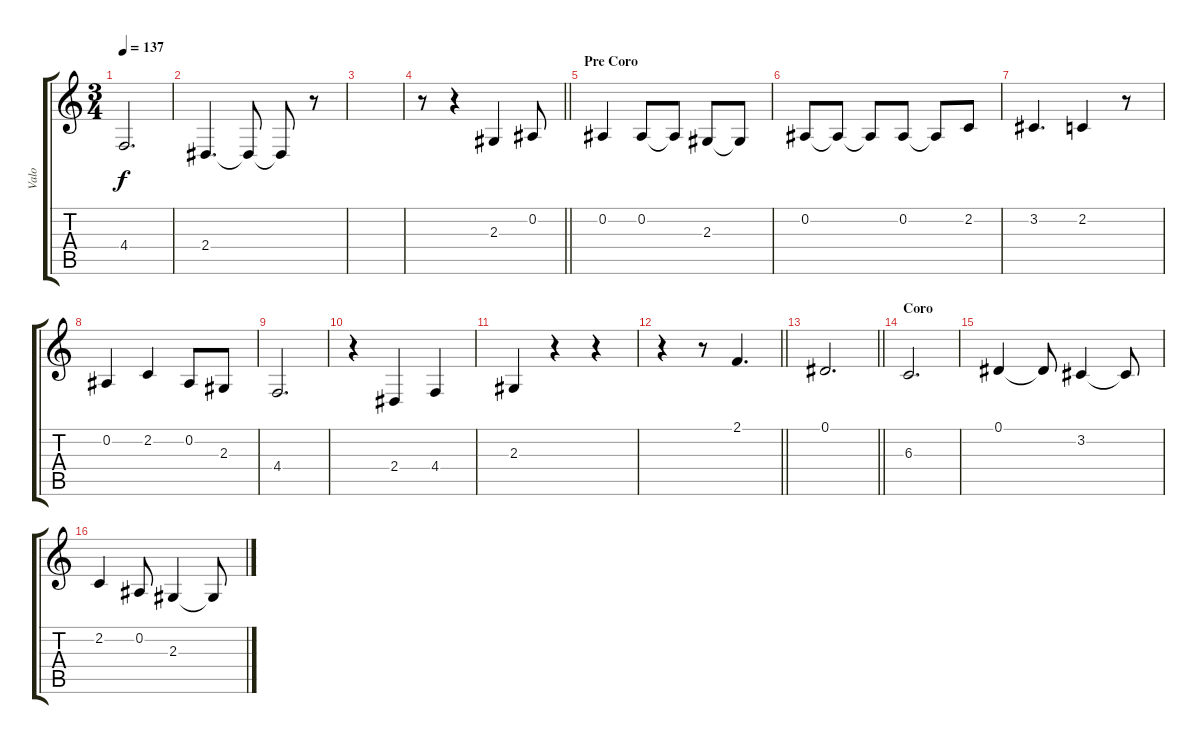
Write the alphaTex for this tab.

\track ("Valo" "Valo") {instrument lead6voice}
\staff {score tabs}
\tuning (Eb4 Bb3 Gb3 Db3 Ab2 Eb2) {hide}
\ts (3 4)
\tempo 137
\clef g2
\ks c
4.4{t}.2{d dy f} |
2.4.4{d} 2.4{t}.8 2.4{t}.8 r.8 |
|
\barLineRight lightlight
r.8 r.4 2.3.4 0.2.8 |
\section ("" "Pre Coro")
0.2.4 0.2.8 0.2{t}.8 2.3.8 2.3{t}.8 |
0.2.8 0.2{t}.8 0.2{t}.8 0.2.8 0.2{t}.8 2.2.8 |
3.2.4{d} 2.2.4 r.8 |
0.2.4 2.2.4 0.2.8 2.3.8 |
4.4.2{d} |
r.4 2.4.4 4.4.4 |
2.3.4 r.4 r.4 |
\barLineRight lightlight
r.4 r.8 2.1.4{d} |
\section ("" "")
\barLineRight lightlight
0.1.2{d} |
\section ("" "Coro")
6.3.2{d} |
0.1.4 0.1{t}.8 3.2.4 3.2{t}.8 |
2.2.4 0.2.8 2.3.4 2.3{t}.8
